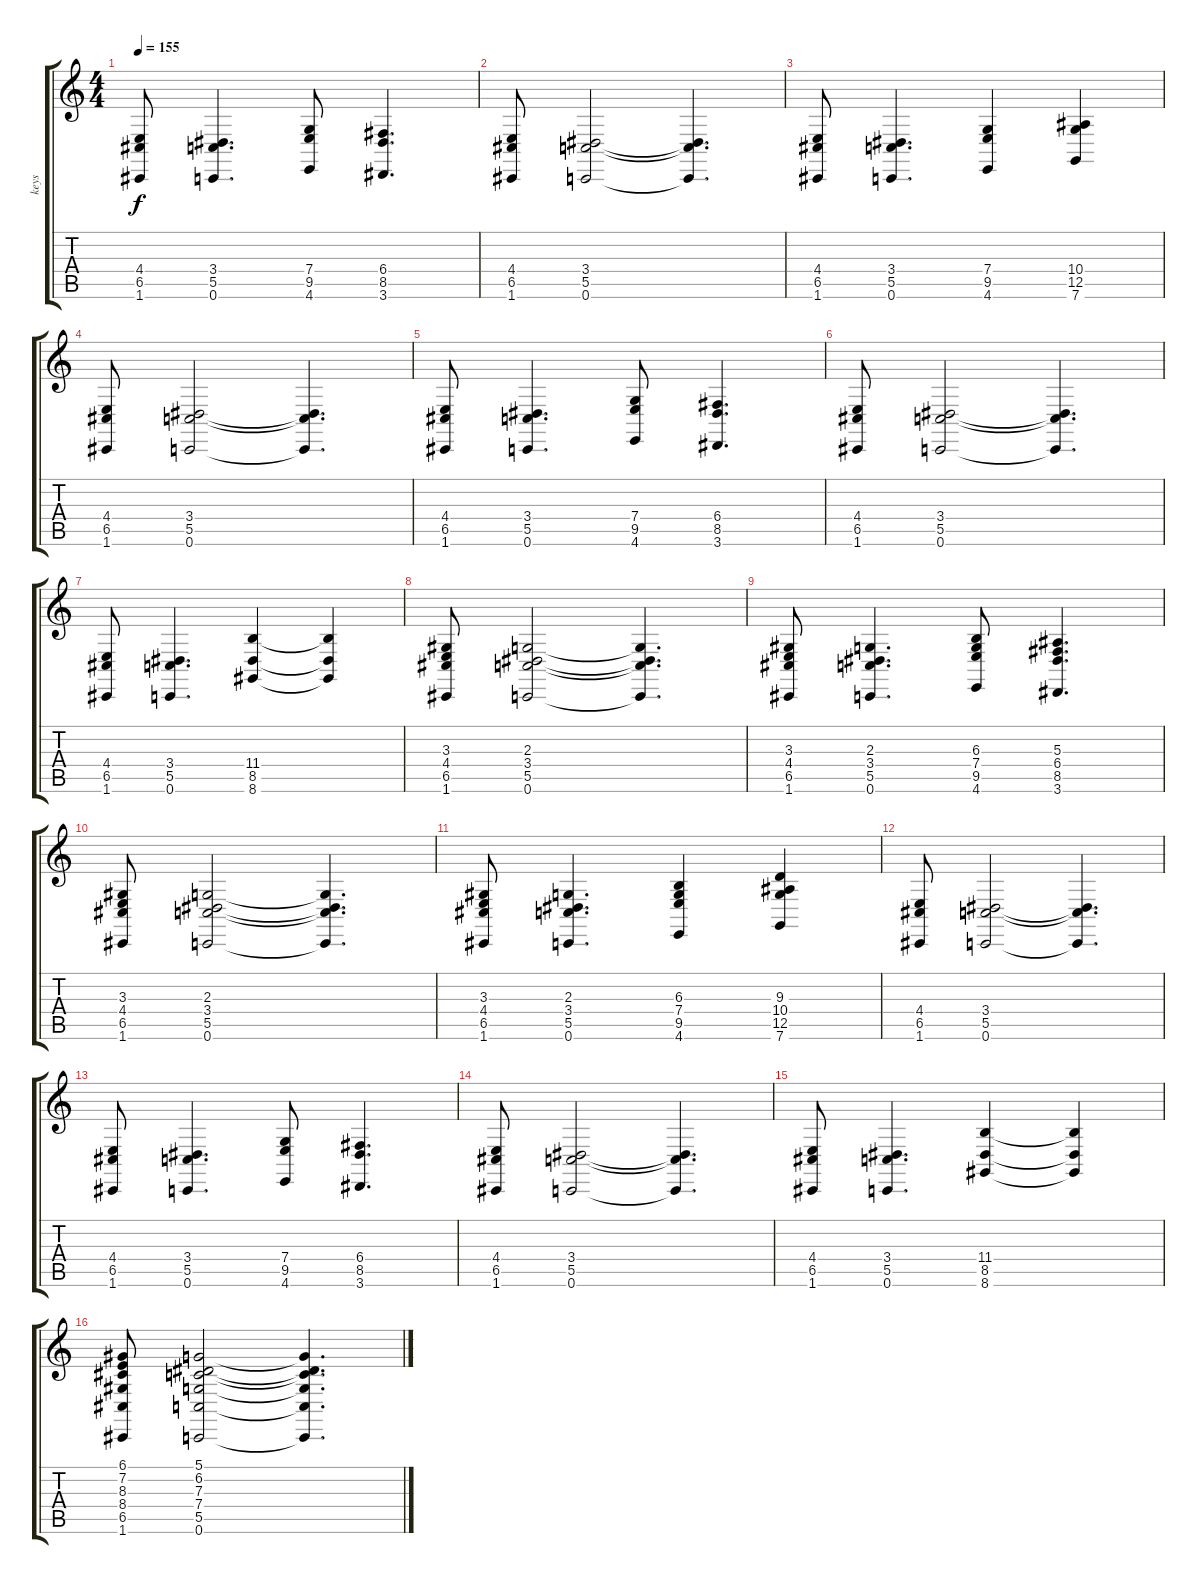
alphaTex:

\track ("keys" "keys") {instrument drawbarorgan}
\staff {score tabs}
\tuning (D4 A3 F3 C3 G2 C2) {hide}
\ts (4 4)
\tempo 155
\clef g2
\ks c
(4.4 6.5 1.6).8{dy f} (3.4 5.5 0.6).4{d} (7.4 9.5 4.6).8 (6.4 8.5 3.6).4{d} |
(4.4 6.5 1.6).8 (3.4 5.5 0.6).2 (3.4{t} 5.5{t} 0.6{t}).4{d} |
(4.4 6.5 1.6).8 (3.4 5.5 0.6).4{d} (7.4 9.5 4.6).4 (10.4 12.5 7.6).4 |
(4.4 6.5 1.6).8 (3.4 5.5 0.6).2 (3.4{t} 5.5{t} 0.6{t}).4{d} |
(4.4 6.5 1.6).8 (3.4 5.5 0.6).4{d} (7.4 9.5 4.6).8 (6.4 8.5 3.6).4{d} |
(4.4 6.5 1.6).8 (3.4 5.5 0.6).2 (3.4{t} 5.5{t} 0.6{t}).4{d} |
(4.4 6.5 1.6).8 (3.4 5.5 0.6).4{d} (11.4 8.5 8.6).4 (11.4{t} 8.5{t} 8.6{t}).4 |
(3.3 4.4 6.5 1.6).8 (2.3 3.4 5.5 0.6).2 (2.3{t} 3.4{t} 5.5{t} 0.6{t}).4{d} |
(3.3 4.4 6.5 1.6).8 (2.3 3.4 5.5 0.6).4{d} (6.3 7.4 9.5 4.6).8 (5.3 6.4 8.5 3.6).4{d} |
(3.3 4.4 6.5 1.6).8 (2.3 3.4 5.5 0.6).2 (2.3{t} 3.4{t} 5.5{t} 0.6{t}).4{d} |
(3.3 4.4 6.5 1.6).8 (2.3 3.4 5.5 0.6).4{d} (6.3 7.4 9.5 4.6).4 (9.3 10.4 12.5 7.6).4 |
(4.4 6.5 1.6).8 (3.4 5.5 0.6).2 (3.4{t} 5.5{t} 0.6{t}).4{d} |
(4.4 6.5 1.6).8 (3.4 5.5 0.6).4{d} (7.4 9.5 4.6).8 (6.4 8.5 3.6).4{d} |
(4.4 6.5 1.6).8 (3.4 5.5 0.6).2 (3.4{t} 5.5{t} 0.6{t}).4{d} |
(4.4 6.5 1.6).8 (3.4 5.5 0.6).4{d} (11.4 8.5 8.6).4 (11.4{t} 8.5{t} 8.6{t}).4 |
(6.1 7.2 8.3 8.4 6.5 1.6).8 (5.1 6.2 7.3 7.4 5.5 0.6).2 (5.1{t} 6.2{t} 7.3{t} 7.4{t} 5.5{t} 0.6{t}).4{d}
